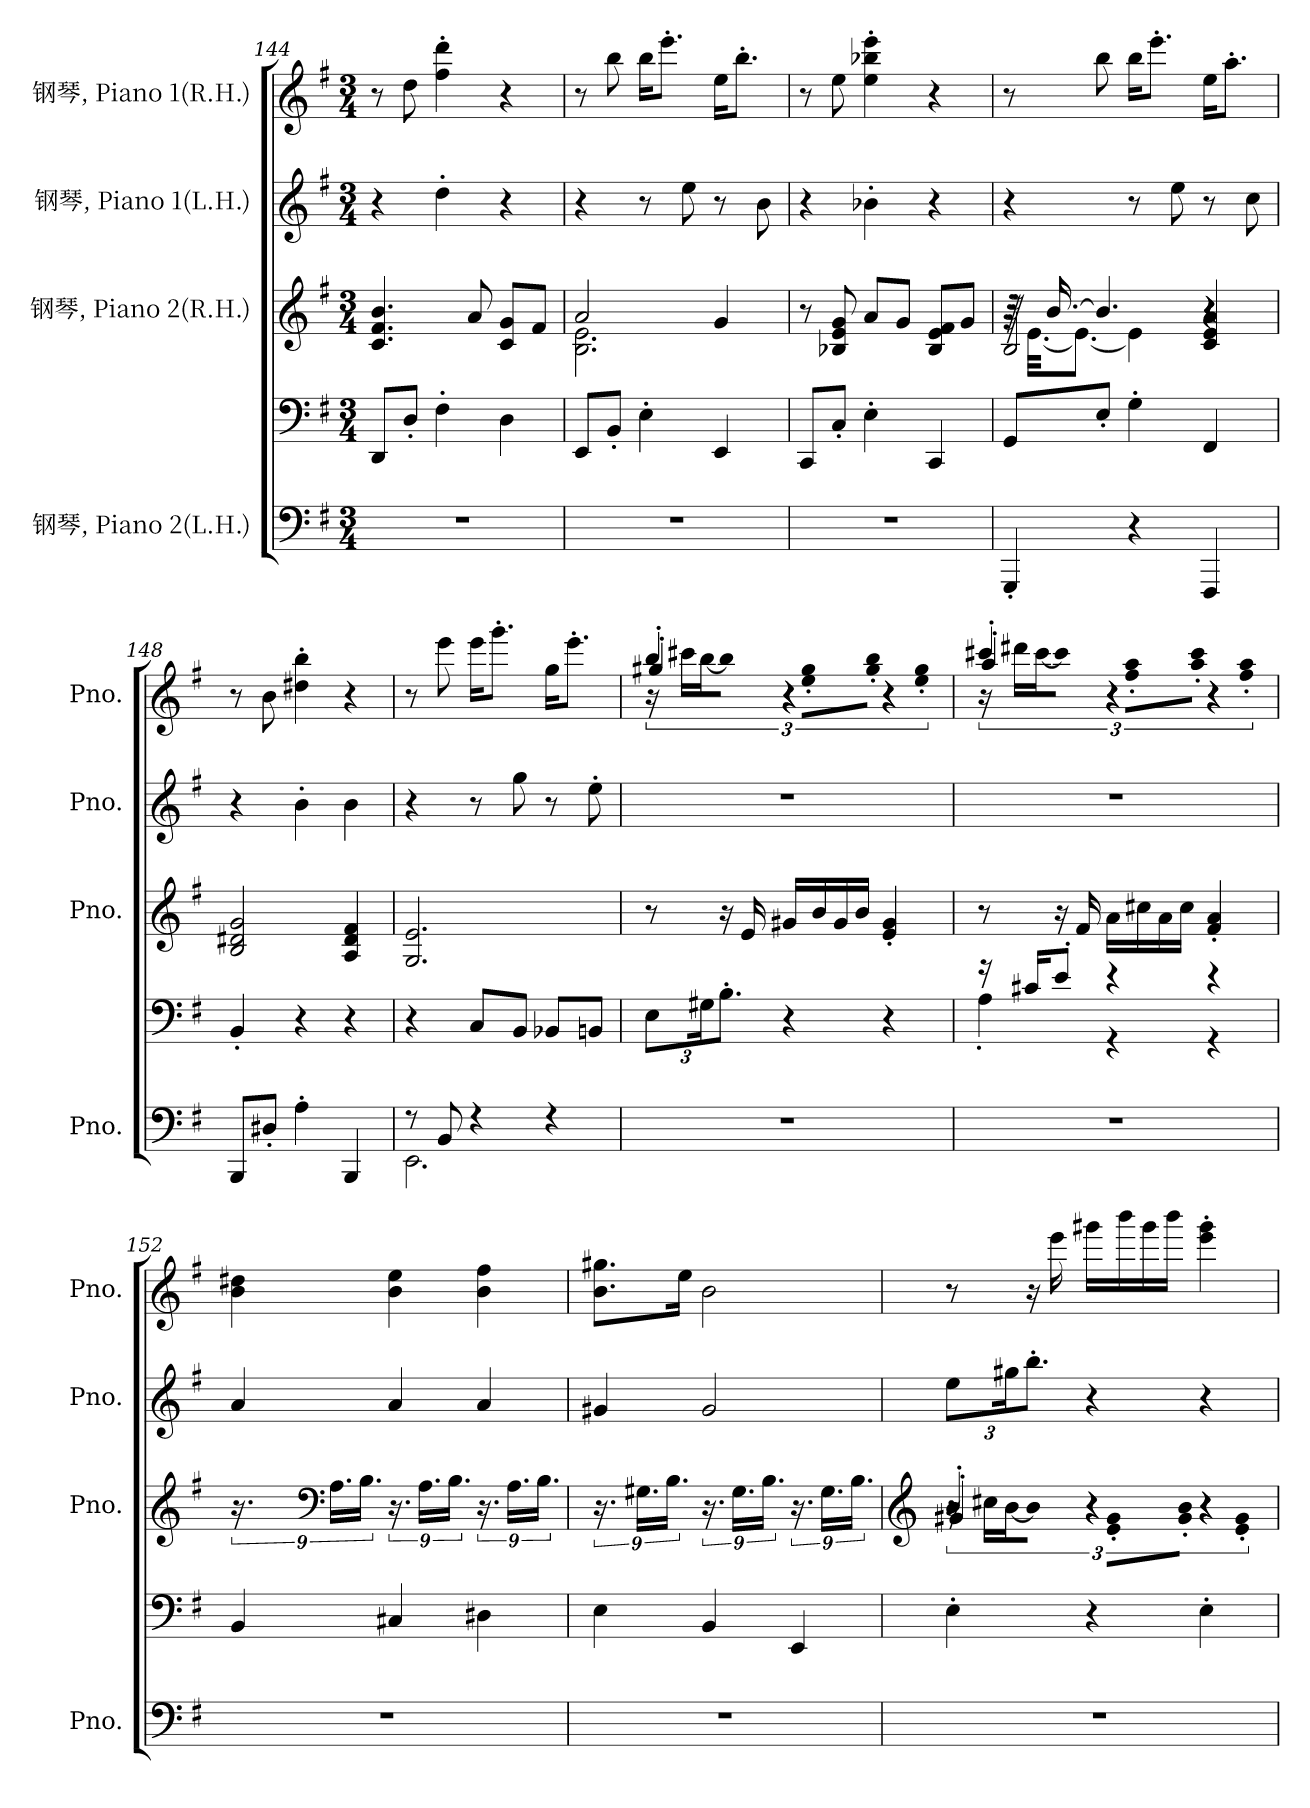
**kern	**kern	**kern	**kern	**kern
*part4	*part4	*part3	*part2	*part1
*staff5	*staff4	*staff3	*staff2	*staff1
*I"钢琴, Piano 2(L.H.)	*	*I"钢琴, Piano 2(R.H.)	*I"钢琴, Piano 1(L.H.)	*I"钢琴, Piano 1(R.H.)
*I'Pno.	*	*I'Pno.	*I'Pno.	*I'Pno.
*clefF4	*clefF4	*clefG2	*clefG2	*clefG2
*k[f#]	*k[f#]	*k[f#]	*k[f#]	*k[f#]
*M3/4	*M3/4	*M3/4	*M3/4	*M3/4
*MM92	*MM92	*MM92	*MM92	*MM92
=144	=144	=144	=144	=144
2.r	8DD/L	4.c/ 4.f#/ 4.b/	4r	8r
*	*	*	*	*MM102
.	8D'/J	.	.	8dd\
*	*	*	*	*MM108
.	4F#'\	.	4dd'\	4ff#\' 4ddd\'
.	.	8a/	.	.
*	*	*	*	*MM102
.	4D\	8c/ 8g/L	4r	4r
.	.	8f#/J	.	.
=145	=145	=145	=145	=145
*	*	*	*	*MM87
*	*	*^	*	*
2.r	8EE/L	2a/	2.B\ 2.e\	4r	8r
*	*	*	*	*	*MM98
.	8BB'/J	.	.	.	8bb\
*	*	*	*	*	*MM108
.	4E'\	.	.	8r	16bb\KL
.	.	.	.	.	8.eee'\J
.	.	.	.	8ee\	.
*	*	*	*	*	*MM97
.	4EE/	4g/	.	8r	16ee\KL
.	.	.	.	.	8.bb'\J
.	.	.	.	8b\	.
*	*	*v	*v	*	*
!!LO:PB:g=z
=146	=146	=146	=146	=146
*	*	*	*	*MM82
2.r	8CC/L	8r	4r	8r
*	*	*	*	*MM76
.	8C'/J	8B-X/ 8e/ 8g/	.	8ee\
*	*	*	*	*MM92
.	4E'\	8a/L	4b-X'\	4ee\' 4bb-X\' 4eee\'
.	.	8g/J	.	.
*	*	*	*	*MM105
.	4CC/	8B-/ 8e/ 8f#/L	4r	4r
.	.	8g/J	.	.
=147	=147	=147	=147	=147
*	*	*	*	*MM71
*	*	*^	*	*
*	*	*	*^	*	*
4GGG'/	8GG/L	32r	64r	2B/	4r	8r
.	.	.	[32.e\KKL	.	.	.
.	.	[16.b/	.	.	.	.
.	.	.	8.e\J_	.	.	.
*	*	*	*	*	*	*MM102
.	8E'/J	4.b/]	.	.	.	8bb\
*	*	*	*	*	*	*MM98
4r	4G'\	.	4e\]	.	8r	16bb\KL
.	.	.	.	.	.	8.eee'\J
.	.	.	.	.	8ee\	.
*	*	*	*	*	*	*MM102
4FFF#/	4FF#/	4c/ 4e/ 4a/	4r	4r	8r	16ee\KL
.	.	.	.	.	.	8.aa'\J
.	.	.	.	.	8cc\	.
*	*	*v	*v	*v	*	*
=148	=148	=148	=148	=148
*	*	*	*	*MM95
8BBB/L	4BB'/	2B/ 2d#X/ 2g/	4r	8r
*	*	*	*	*MM102
8D#X'/J	.	.	.	8b\
*	*	*	*	*MM98
4A'\	4r	.	4b'\	4dd#X\' 4bb\'
*	*	*	*	*MM92
4BBB/	4r	4A/ 4d#/ 4f#/	4b\	4r
=149	=149	=149	=149	=149
*	*	*	*	*MM76
*^	*	*	*	*
8r	2.EE\	4r	2.G/ 2.e/	4r	8r
*	*	*	*	*	*MM86
8BB/	.	.	.	.	8eee\
*	*	*	*	*	*MM89
4r	.	8C/L	.	8r	16eee\KL
.	.	.	.	.	8.ggg'\J
.	.	8BB/J	.	8gg\	.
*	*	*	*	*	*MM86
4r	.	8BB-X/L	.	8r	16gg\KL
.	.	.	.	.	8.eee'\J
.	.	8BBn/J	.	8ee'\	.
*v	*v	*	*	*	*
!!LO:LB:g=z
=150	=150	=150	=150	=150
*	*Xbrackettup	*	*	*
*	*	*	*	*MM95
*	*	*	*	*^
*	*	*	*	*	*^
2.r	12E\L	8r	2.r	4bb'/	24r	4gg#X'/
.	.	.	.	.	24ccc#X\LL	.
.	24G#X\K	.	.	.	[24bb\J	.
*	*	*	*	*MM108	*	*
.	12.B'\J	16r	.	.	8bb\J]	.
.	.	16e/	.	.	.	.
*	*	*	*	*MM117	*	*
.	4r	16g#X/LL	.	4r	8ee\' 8gg#\'L	4r
.	.	16b/	.	.	.	.
*	*	*	*	*MM111	*	*
.	.	16g#/	.	.	8gg#\' 8bb\'J	.
.	.	16b/JJ	.	.	.	.
*	*	*	*	*MM114	*	*
.	4r	4e/' 4g#/'	.	4r	4ee\' 4gg#\'	4r
=151	=151	=151	=151	=151	=151	=151
*	*	*	*	*MM103	*	*
*	*^	*	*	*	*	*
2.r	16r	4A'\	8r	2.r	4ccc#X'/	24r	4aa'/
.	.	.	.	.	.	24ddd#X\LL	.
.	16c#X/KL	.	.	.	.	.	.
.	.	.	.	.	.	[24ccc#\J	.
*	*	*	*	*	*MM111	*	*
.	8e'/J	.	16r	.	.	8ccc#\J]	.
.	.	.	16f#/	.	.	.	.
*	*	*	*	*	*MM117	*	*
.	4r	4r	16a\LL	.	4r	8ff#\' 8aa\'L	4r
.	.	.	16cc#X\	.	.	.	.
*	*	*	*	*	*MM111	*	*
.	.	.	16a\	.	.	8aa\' 8ccc#\'J	.
.	.	.	16cc#\JJ	.	.	.	.
*	*	*	*	*	*MM114	*	*
.	4r	4r	4f#/' 4a/'	.	4r	4ff#\' 4aa\'	4r
*	*v	*v	*	*	*v	*v	*v
!!LO:PB:g=z
=152	=152	=152	=152	=152
*	*	*	*	*MM124
2.r	4BB/	18.r	4a/	4b\ 4dd#X\
*	*	*clefF4	*	*
.	.	18.A\LL	.	.
.	.	18.B\JJ	.	.
*	*	*	*	*MM121
.	4C#X/	18.r	4a/	4b\ 4ee\
.	.	18.A\LL	.	.
.	.	18.B\JJ	.	.
*	*	*	*	*MM117
.	4D#X\	18.r	4a/	4b\ 4ff#\
.	.	18.A\LL	.	.
.	.	18.B\JJ	.	.
=153	=153	=153	=153	=153
*	*	*	*	*MM114
2.r	4E\	18.r	4g#X/	8.b\ 8.gg#X\L
.	.	18.G#X\LL	.	.
.	.	18.B\JJ	.	.
*	*	*	*	*MM108
.	.	.	.	16ee\Jk
*	*	*	*	*MM119
.	4BB/	18.r	2g#/	2b\
.	.	18.G#\LL	.	.
.	.	18.B\JJ	.	.
.	4EE/	18.r	.	.
.	.	18.G#\LL	.	.
.	.	18.B\JJ	.	.
!!LO:LB:g=z
=154	=154	=154	=154	=154
*	*	*clefG2	*	*
*	*	*^	*	*
*	*	*	*^	*	*
*	*	*	*	*	*Xbrackettup	*
*	*	*v	*v	*v	*	*
*	*	*	*	*MM111
*	*	*^	*	*
*	*	*	*^	*	*
2.r	4E'\	4b'/	24r	4g#X'/	12ee\L	8r
.	.	.	24cc#X\LL	.	.	.
.	.	.	[24b\J	.	24gg#X\K	.
*	*	*	*	*	*	*MM114
.	.	.	8b\J]	.	12.bb'\J	16r
.	.	.	.	.	.	16eee\
*	*	*	*	*	*	*MM117
.	4r	4r	8e\' 8g#\'L	4r	4r	16ggg#X\LL
.	.	.	.	.	.	16bbb\
*	*	*	*	*	*	*MM111
.	.	.	8g#\' 8b\'J	.	.	16ggg#\
.	.	.	.	.	.	16bbb\JJ
*	*	*	*	*	*	*MM114
.	4E'\	4r	4e\' 4g#\'	4r	4r	4eee\' 4ggg#\'
*	*	*v	*v	*v	*	*
=	=	=	=	=
*-	*-	*-	*-	*-
